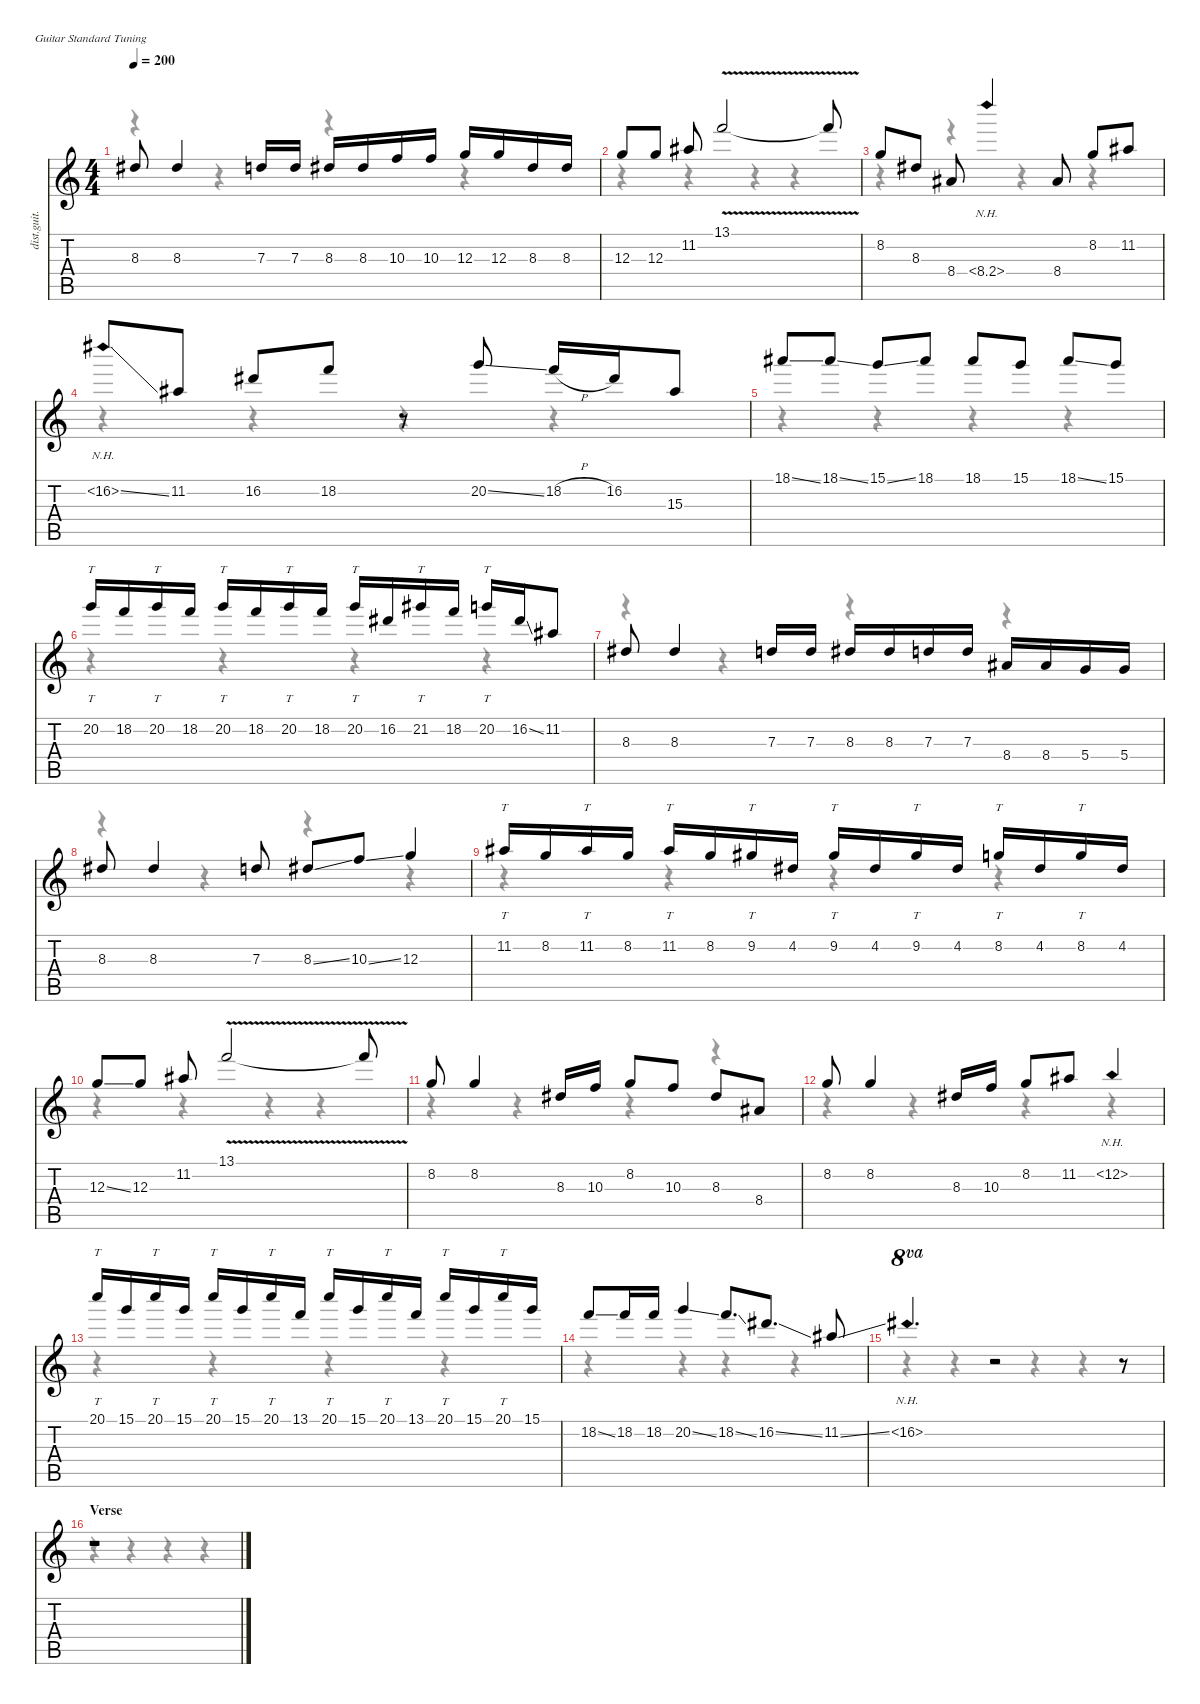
\hideDynamics
\bracketExtendMode nobrackets
\otherSystemsTrackNameOrientation horizontal
\track ("Lead 2" "dist.guit.") {instrument distortionguitar}
\staff {score tabs}
\tuning (E4 B3 G3 D3 A2 E2)
\voice
\ts (4 4)
\scale
0.980728
\tempo 200
\accidentals auto
\clef g2
\ottava regular
\simile none
\ks c
8.3{acc #}.8{dy f} 8.3{acc #}.4 7.3.16 7.3.16 8.3{acc #}.16 8.3{acc #}.16 10.3.16 10.3.16 12.3.16 12.3.16 8.3{acc #}.16 8.3{acc #}.16 |
\scale
0.980728 12.3.8 12.3.8 11.2{acc #}.8 13.1{v}.2 13.1{v t}.8 |
\scale
1.08422 8.2.8 8.3{acc #}.8 8.4{acc #}.8 8.4{nh acc #}.4 8.4{acc #}.8 8.2.8 11.2{acc #}.8 |
\scale
0.977271 16.2{nh ss acc #}.8 11.2{acc #}.8 16.2{acc #}.8 18.2.8 r.8 20.2{ss}.8 18.2{h}.16 16.2{acc #}.16 15.3{acc #}.8 |
\scale
0.984627 18.1{ss acc #}.8 18.1{ss acc #}.8 15.1{ss}.8 18.1{acc #}.8 18.1{acc #}.8 15.1.8 18.1{ss acc #}.8 15.1.8 |
\scale
0.984627 20.2.16{tt} 18.2.16 20.2.16{tt} 18.2.16 20.2.16{tt} 18.2.16 20.2.16{tt} 18.2.16 20.2.16{tt} 16.2{acc #}.16 21.2{acc #}.16{tt} 18.2.16 20.2.16{tt} 16.2{ss acc #}.16 11.2{acc #}.8 |
\scale
0.984627 8.3{acc #}.8 8.3{acc #}.4 7.3.16 7.3.16 8.3{acc #}.16 8.3{acc #}.16 7.3.16 7.3.16 8.4{acc #}.16 8.4{acc #}.16 5.4.16 5.4.16 |
\scale
0.984627 8.3{acc #}.8 8.3{acc #}.4 7.3.8 8.3{ss acc #}.8 10.3{ss}.8 12.3.4 |
\scale
1.08606 11.2{acc #}.16{tt} 8.2.16 11.2{acc #}.16{tt} 8.2.16 11.2{acc #}.16{tt} 8.2.16 9.2{acc #}.16{tt} 4.2{acc #}.16 9.2{acc #}.16{tt} 4.2{acc #}.16 9.2{acc #}.16{tt} 4.2{acc #}.16 8.2.16{tt} 4.2{acc #}.16 8.2.16{tt} 4.2{acc #}.16 |
\scale
0.982788 12.3{ss}.8 12.3.8 11.2{acc #}.8 13.1{v}.2 13.1{v t}.8 |
\scale
0.982788 8.2.8 8.2.4 8.3{acc #}.16 10.3.16 8.2.8 10.3.8 8.3{acc #}.8 8.4{acc #}.8 |
\scale
0.982788 8.2.8 8.2.4 8.3{acc #}.16 10.3.16 8.2.8 11.2{acc #}.8 11.2{nh acc #}.4 |
\scale
0.982788 20.1.16{tt} 15.1.16 20.1.16{tt} 15.1.16 20.1.16{tt} 15.1.16 20.1.16{tt} 13.1.16 20.1.16{tt} 15.1.16 20.1.16{tt} 13.1.16 20.1.16{tt} 15.1.16 20.1.16{tt} 15.1.16 |
\scale
0.982788 18.2{ss}.8 18.2.16 18.2.16 20.2{ss}.4 18.2{ss}.8{d} 16.2{ss acc #}.8{d} 11.2{ss acc #}.8 |
\scale
1.12755 16.2{nh acc #}.4{d ot 8va} r.2 r.8 |
\section ("" "Verse")
\scale
0.992988 r.1
\voice
\clef g2
\ottava regular
\simile none
\ks c
r.4{dy mf} r.4 r.4 r.4 |
r.4 r.4 r.4 r.4 |
r.4 r.4 r.4 r.4 |
r.4 r.4 r.4 r.4 |
r.4 r.4 r.4 r.4 |
r.4 r.4 r.4 r.4 |
r.4 r.4 r.4 r.4 |
r.4 r.4 r.4 r.4 |
r.4 r.4 r.4 r.4 |
r.4 r.4 r.4 r.4 |
r.4 r.4 r.4 r.4 |
r.4 r.4 r.4 r.4 |
r.4 r.4 r.4 r.4 |
r.4 r.4 r.4 r.4 |
r.4 r.4 r.4 r.4 |
r.4 r.4 r.4 r.4
